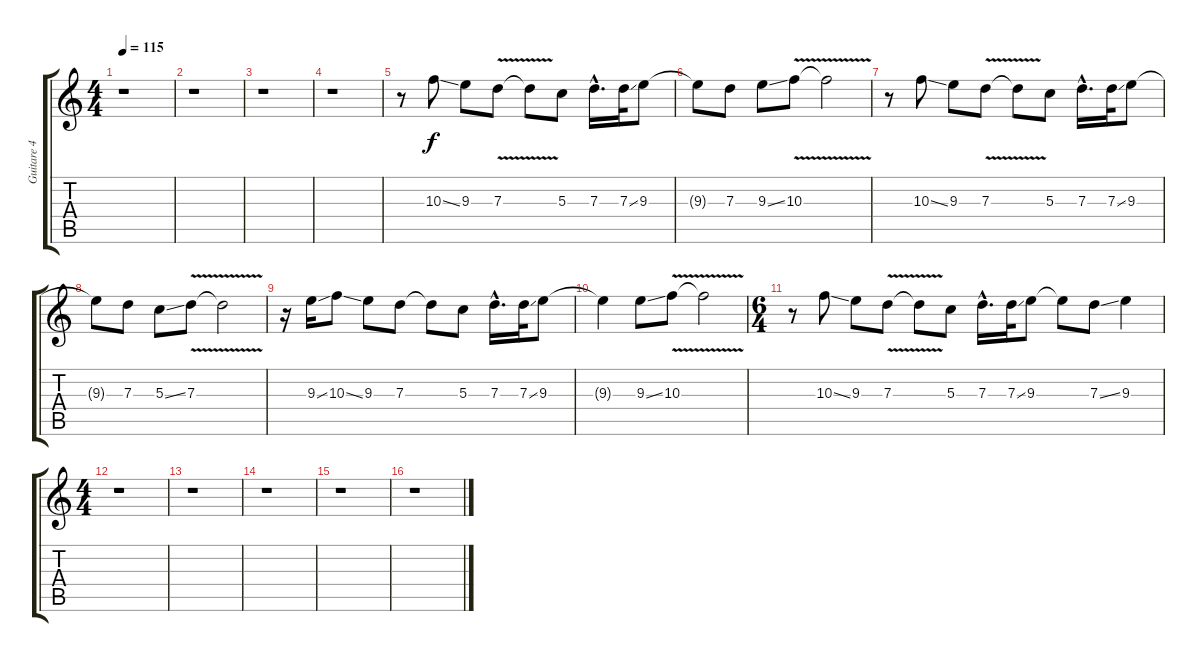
\track ("Guitare 4" "Guitare 4") {instrument electricguitarjazz}
\staff {score tabs}
\tuning (E4 B3 G3 D3 A2 E2) {hide}
\ts (4 4)
\tempo 115
\clef g2
\ks c
r.1{dy f} |
r.1 |
r.1 |
r.1 |
r.8 10.3{ss}.8 9.3.8 7.3{v}.8 7.3{t}.8 5.3.8 7.3{hac}.16{d} 7.3{ss}.32 9.3.8 |
9.3{t}.8 7.3.8 9.3{ss}.8 10.3{v}.8 10.3{t}.2 |
r.8 10.3{ss}.8 9.3.8 7.3{v}.8 7.3{t}.8 5.3.8 7.3{hac}.16{d} 7.3{ss}.32 9.3.8 |
9.3{t}.8 7.3.8 5.3{ss}.8 7.3{v}.8 7.3{t}.2 |
r.16 9.3{ss}.16 10.3{ss}.8 9.3.8 7.3.8 7.3{t}.8 5.3.8 7.3{hac}.16{d} 7.3{ss}.32 9.3.8 |
9.3{t}.4 9.3{ss}.8 10.3{v}.8 10.3{t}.2 |
\ts (6 4)
r.8 10.3{ss}.8 9.3.8 7.3{v}.8 7.3{t}.8 5.3.8 7.3{hac}.16{d} 7.3{ss}.32 9.3.8 9.3{t}.8 7.3{ss}.8 9.3.4 |
\ts (4 4)
r.1 |
r.1 |
r.1 |
r.1 |
r.1
